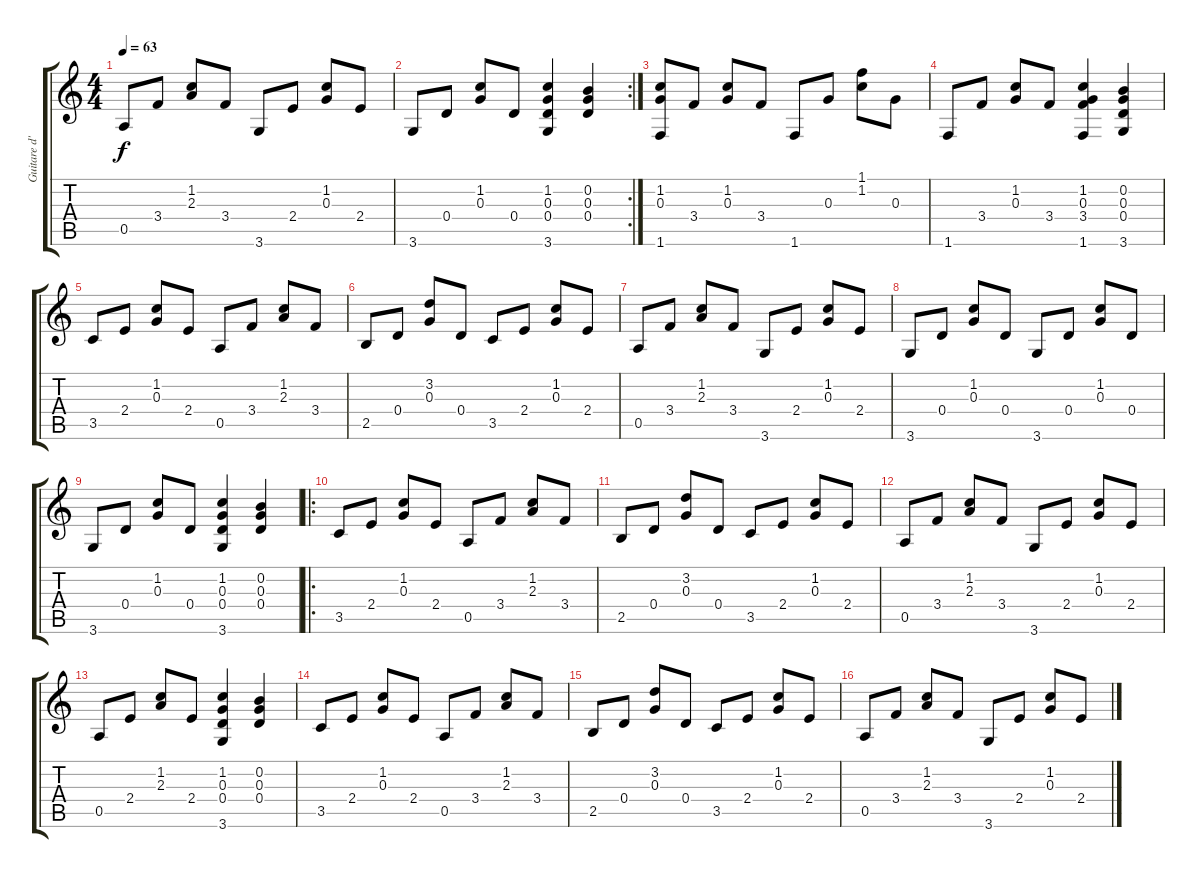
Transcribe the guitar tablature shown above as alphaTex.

\track ("Guitare d'accompagnement" "Guitare d'") {instrument acousticguitarnylon}
\staff {score tabs}
\tuning (E4 B3 G3 D3 A2 E2) {hide}
\ts (4 4)
\tempo 63
\clef g2
\ks c
0.5.8{dy f} 3.4.8 (1.2 2.3).8 3.4.8 3.6.8 2.4.8 (1.2 0.3).8 2.4.8 |
\rc 2
3.6.8 0.4.8 (1.2 0.3).8 0.4.8 (1.2 0.3 0.4 3.6).4 (0.2 0.3 0.4).4 |
(1.2 0.3 1.6).8 3.4.8 (1.2 0.3).8 3.4.8 1.6.8 0.3.8 (1.1 1.2).8 0.3.8 |
1.6.8 3.4.8 (1.2 0.3).8 3.4.8 (1.2 0.3 3.4 1.6).4 (0.2 0.3 0.4 3.6).4 |
3.5.8 2.4.8 (1.2 0.3).8 2.4.8 0.5.8 3.4.8 (1.2 2.3).8 3.4.8 |
2.5.8 0.4.8 (3.2 0.3).8 0.4.8 3.5.8 2.4.8 (1.2 0.3).8 2.4.8 |
0.5.8 3.4.8 (1.2 2.3).8 3.4.8 3.6.8 2.4.8 (1.2 0.3).8 2.4.8 |
3.6.8 0.4.8 (1.2 0.3).8 0.4.8 3.6.8 0.4.8 (1.2 0.3).8 0.4.8 |
3.6.8 0.4.8 (1.2 0.3).8 0.4.8 (1.2 0.3 0.4 3.6).4 (0.2 0.3 0.4).4 |
\ro
3.5.8 2.4.8 (1.2 0.3).8 2.4.8 0.5.8 3.4.8 (1.2 2.3).8 3.4.8 |
2.5.8 0.4.8 (3.2 0.3).8 0.4.8 3.5.8 2.4.8 (1.2 0.3).8 2.4.8 |
0.5.8 3.4.8 (1.2 2.3).8 3.4.8 3.6.8 2.4.8 (1.2 0.3).8 2.4.8 |
0.5.8 2.4.8 (1.2 2.3).8 2.4.8 (1.2 0.3 0.4 3.6).4 (0.2 0.3 0.4).4 |
3.5.8 2.4.8 (1.2 0.3).8 2.4.8 0.5.8 3.4.8 (1.2 2.3).8 3.4.8 |
2.5.8 0.4.8 (3.2 0.3).8 0.4.8 3.5.8 2.4.8 (1.2 0.3).8 2.4.8 |
0.5.8 3.4.8 (1.2 2.3).8 3.4.8 3.6.8 2.4.8 (1.2 0.3).8 2.4.8
